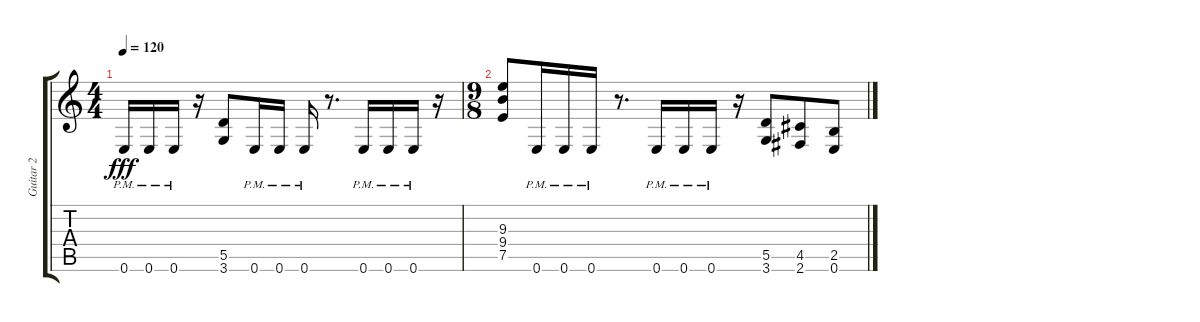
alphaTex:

\track ("Guitar 2" "Guitar 2") {instrument distortionguitar}
\staff {score tabs}
\tuning (E4 B3 G3 D3 A2 E2) {hide}
\ts (4 4)
\tempo 120
\clef g2
\ks c
0.6{pm}.16{dy fff} 0.6{pm}.16 0.6{pm}.16 r.16 (5.5 3.6).8 0.6{pm}.16 0.6{pm}.16 0.6{pm}.16 r.8{d} 0.6{pm}.16 0.6{pm}.16 0.6{pm}.16 r.16 |
\ts (9 8)
(9.3 9.4 7.5).8 0.6{pm}.16 0.6{pm}.16 0.6{pm}.16 r.8{d} 0.6{pm}.16 0.6{pm}.16 0.6{pm}.16 r.16 (5.5 3.6).8 (4.5 2.6).8 (2.5 0.6).8
